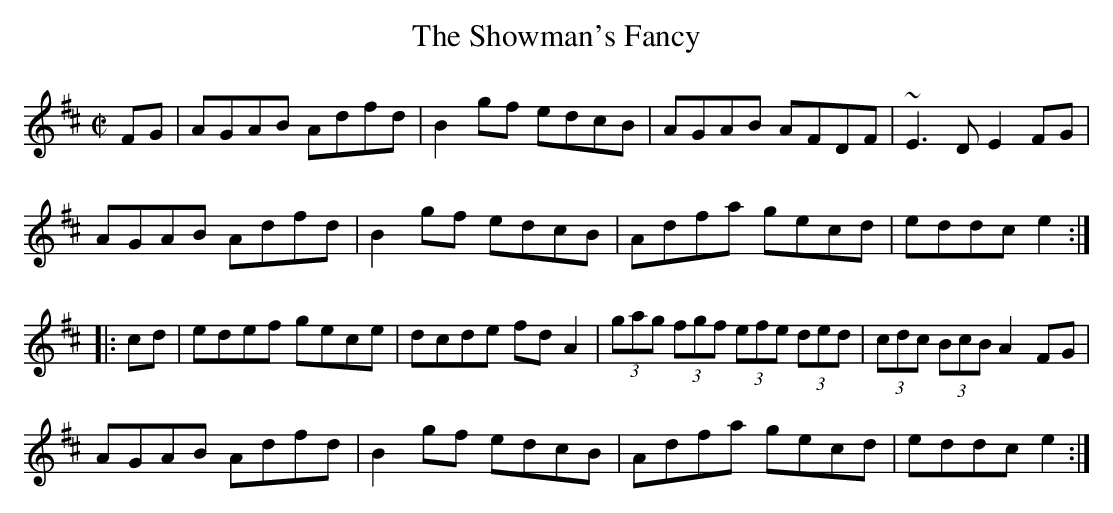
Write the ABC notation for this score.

X:1
T:Showman's Fancy, The
M:C|
K:D
FG|AGAB Adfd|B2gf edcB|AGAB AFDF|~E3D E2FG|
AGAB Adfd|B2gf edcB|Adfa gecd|eddc e2:|
|:cd|edef gece|dcde fdA2|(3gag (3fgf (3efe (3ded|(3cdc (3BcB A2 FG|
AGAB Adfd|B2gf edcB|Adfa gecd|eddc e2:|
